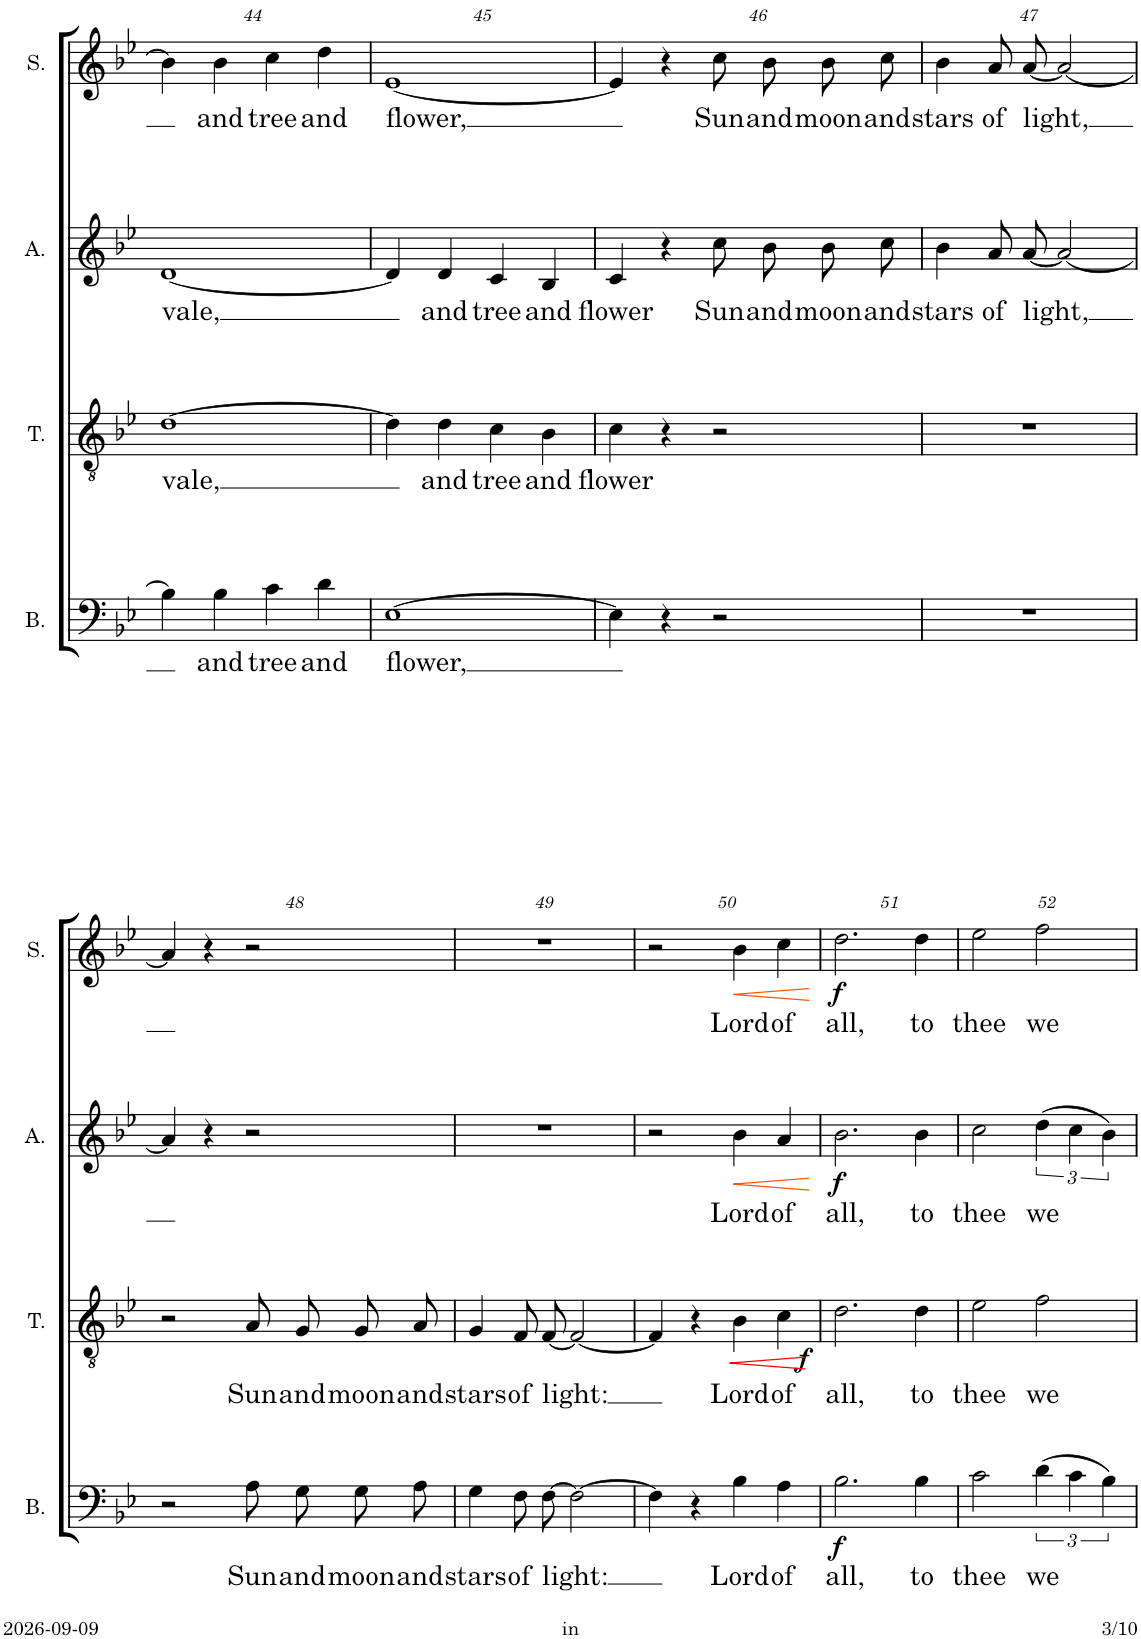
**kern	**text	**dynam	**kern	**text	**dynam	**kern	**text	**dynam	**kern	**text	**dynam
*part4	*part4	*part4	*part3	*part3	*part3	*part2	*part2	*part2	*part1	*part1	*part1
*staff4	*staff4	*staff4	*staff3	*staff3	*staff3	*staff2	*staff2	*staff2	*staff1	*staff1	*staff1
*I"Bass	*	*	*I"Tenor	*	*	*I"Alto	*	*	*I"Soprano	*	*
*I'B.	*	*	*I'T.	*	*	*I'A.	*	*	*I'S.	*	*
!!LO:PB:g=z
*clefF4	*	*	*clefGv2	*	*	*clefG2	*	*	*clefG2	*	*
*k[b-e-]	*	*	*k[b-e-]	*	*	*k[b-e-]	*	*	*k[b-e-]	*	*
*M2/2	*	*	*M2/2	*	*	*M2/2	*	*	*M2/2	*	*
=44	=44	=44	=44	=44	=44	=44	=44	=44	=44	=44	=44
!	!	!	!	!LO:LY:b	!	!	!LO:LY:b	!	!	!	!
4B-\]	.	.	[1d	vale,	.	[1d	vale,	.	4b-\]	.	.
!	!LO:LY:b	!	!	!	!	!	!	!	!	!LO:LY:b	!
4B-\	and	.	.	.	.	.	.	.	4b-\	and	.
!	!LO:LY:b	!	!	!	!	!	!	!	!	!LO:LY:b	!
4c\	tree	.	.	.	.	.	.	.	4cc\	tree	.
!	!LO:LY:b	!	!	!	!	!	!	!	!	!LO:LY:b	!
4d\	and	.	.	.	.	.	.	.	4dd\	and	.
=45	=45	=45	=45	=45	=45	=45	=45	=45	=45	=45	=45
!	!LO:LY:b	!	!	!	!	!	!	!	!	!LO:LY:b	!
[1E-	flower,	.	4d\]	.	.	4d/]	.	.	[1e-	flower,	.
!	!	!	!	!LO:LY:b	!	!	!LO:LY:b	!	!	!	!
.	.	.	4d\	and	.	4d/	and	.	.	.	.
!	!	!	!	!LO:LY:b	!	!	!LO:LY:b	!	!	!	!
.	.	.	4c\	tree	.	4c/	tree	.	.	.	.
!	!	!	!	!LO:LY:b	!	!	!LO:LY:b	!	!	!	!
.	.	.	4B-\	and	.	4B-/	and	.	.	.	.
=46	=46	=46	=46	=46	=46	=46	=46	=46	=46	=46	=46
!	!	!	!	!LO:LY:b	!	!	!LO:LY:b	!	!	!	!
4E-\]	.	.	4c\	flower	.	4c/	flower	.	4e-/]	.	.
4r	.	.	4r	.	.	4r	.	.	4r	.	.
!	!	!	!	!	!	!	!LO:LY:b	!	!	!LO:LY:b	!
2r	.	.	2r	.	.	8cc\L	Sun	.	8cc\L	Sun	.
!	!	!	!	!	!	!	!LO:LY:b	!	!	!LO:LY:b	!
.	.	.	.	.	.	8b-\	and	.	8b-\	and	.
!	!	!	!	!	!	!	!LO:LY:b	!	!	!LO:LY:b	!
.	.	.	.	.	.	8b-\	moon	.	8b-\	moon	.
!	!	!	!	!	!	!	!LO:LY:b	!	!	!LO:LY:b	!
.	.	.	.	.	.	8cc\J	and	.	8cc\J	and	.
=47	=47	=47	=47	=47	=47	=47	=47	=47	=47	=47	=47
!	!	!	!	!	!	!	!LO:LY:b	!	!	!LO:LY:b	!
1r	.	.	1r	.	.	4b-\	stars	.	4b-\	stars	.
!	!	!	!	!	!	!	!LO:LY:b	!	!	!LO:LY:b	!
.	.	.	.	.	.	8a/L	of	.	8a/L	of	.
!	!	!	!	!	!	!	!LO:LY:b	!	!	!LO:LY:b	!
.	.	.	.	.	.	[8a/J	light,	.	[8a/J	light,	.
.	.	.	.	.	.	2a/_	.	.	2a/_	.	.
!!LO:LB:g=z
=48	=48	=48	=48	=48	=48	=48	=48	=48	=48	=48	=48
2r	.	.	2r	.	.	4a/]	.	.	4a/]	.	.
.	.	.	.	.	.	4r	.	.	4r	.	.
!	!LO:LY:b	!	!	!LO:LY:b	!	!	!	!	!	!	!
8A\L	Sun	.	8A/L	Sun	.	2r	.	.	2r	.	.
!	!LO:LY:b	!	!	!LO:LY:b	!	!	!	!	!	!	!
8G\	and	.	8G/	and	.	.	.	.	.	.	.
!	!LO:LY:b	!	!	!LO:LY:b	!	!	!	!	!	!	!
8G\	moon	.	8G/	moon	.	.	.	.	.	.	.
!	!LO:LY:b	!	!	!LO:LY:b	!	!	!	!	!	!	!
8A\J	and	.	8A/J	and	.	.	.	.	.	.	.
=49	=49	=49	=49	=49	=49	=49	=49	=49	=49	=49	=49
!	!LO:LY:b	!	!	!LO:LY:b	!	!	!	!	!	!	!
4G\	stars	.	4G/	stars	.	1r	.	.	1r	.	.
!	!LO:LY:b	!	!	!LO:LY:b	!	!	!	!	!	!	!
8F\L	of	.	8F/L	of	.	.	.	.	.	.	.
!	!LO:LY:b	!	!	!LO:LY:b	!	!	!	!	!	!	!
[8F\J	light:	.	[8F/J	light:	.	.	.	.	.	.	.
2F\_	.	.	2F/_	.	.	.	.	.	.	.	.
=50	=50	=50	=50	=50	=50	=50	=50	=50	=50	=50	=50
4F\]	.	.	4F/]	.	.	2r	.	.	2r	.	.
4r	.	.	4r	.	.	.	.	.	.	.	.
!	!LO:LY:b	!	!	!LO:LY:b	!LO:HP:b	!	!LO:LY:b	!LO:HP:b	!	!LO:LY:b	!LO:HP:b
4B-\	Lord	.	4B-\	Lord	<	4b-\	Lord	<	4b-\	Lord	<
!	!LO:LY:b	!	!	!LO:LY:b	!LO:DY:b	!	!LO:LY:b	!	!	!LO:LY:b	!
4A\	of	.	4c\	of	f	4a/	of	.	4cc\	of	.
.	.	.	.	.	[	.	.	[	.	.	[
=51	=51	=51	=51	=51	=51	=51	=51	=51	=51	=51	=51
!	!LO:LY:b	!LO:DY:b	!	!LO:LY:b	!	!	!LO:LY:b	!LO:DY:b	!	!LO:LY:b	!LO:DY:b
2.B-\	all,	f	2.d\	all,	.	2.b-\	all,	f	2.dd\	all,	f
!	!LO:LY:b	!	!	!LO:LY:b	!	!	!LO:LY:b	!	!	!LO:LY:b	!
4B-\	to	.	4d\	to	.	4b-\	to	.	4dd\	to	.
=52	=52	=52	=52	=52	=52	=52	=52	=52	=52	=52	=52
!	!LO:LY:b	!	!	!LO:LY:b	!	!	!LO:LY:b	!	!	!LO:LY:b	!
2c\	thee	.	2e-\	thee	.	2cc\	thee	.	2ee-\	thee	.
!	!LO:LY:b	!	!	!LO:LY:b	!	!	!LO:LY:b	!	!	!LO:LY:b	!
(6d\	we	.	2f\	we	.	(6dd\	we	.	2ff\	we	.
6c\	.	.	.	.	.	6cc\	.	.	.	.	.
6B-\)	.	.	.	.	.	6b-\)	.	.	.	.	.
=	=	=	=	=	=	=	=	=	=	=	=
*-	*-	*-	*-	*-	*-	*-	*-	*-	*-	*-	*-
